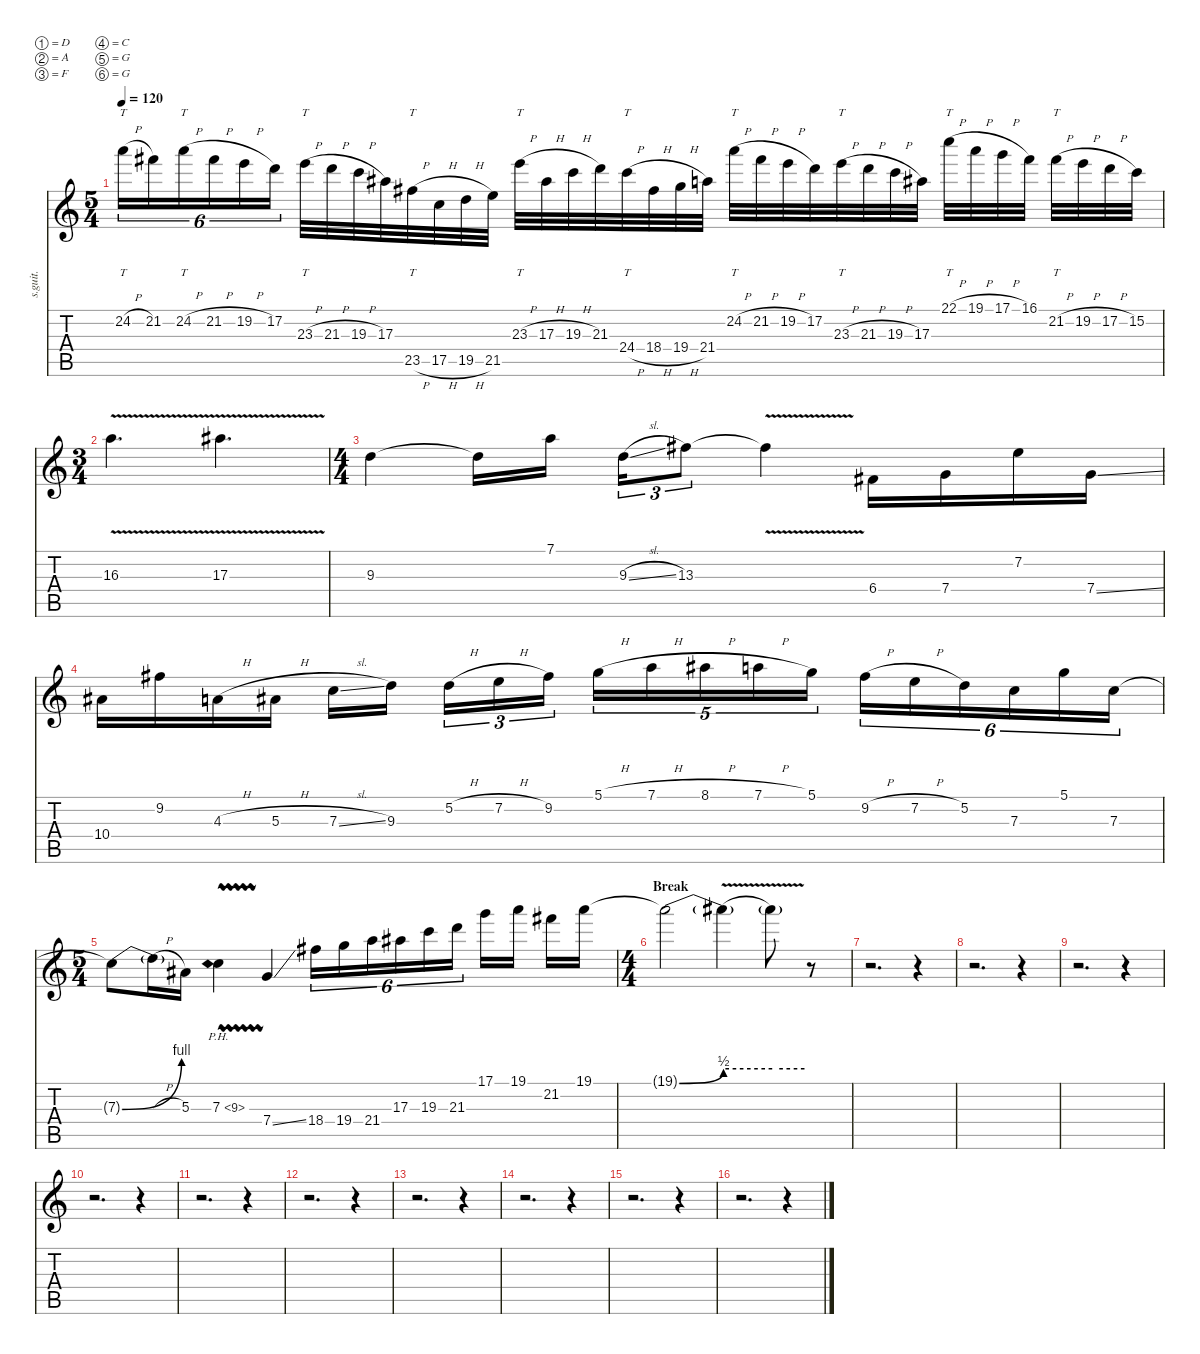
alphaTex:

\defaultSystemsLayout 4
\hideDynamics
\bracketExtendMode nobrackets
\track ("Rythm Guitar 1 (w/solo)" "s.guit.") {instrument distortionguitar}
\staff {score tabs}
\tuning (D4 A3 F3 C3 G2 G1)
\ts (5 4)
\beaming (8 2 2 2 2)
\tempo 120
\clef g2
\ks c
24.2{h}.16{tt tu (6 4) lyrics (0 "") lyrics (1 "") lyrics (2 "") lyrics (3 "") lyrics (4 "") dy mf} 21.2{acc #}.16{tu (6 4) lyrics (0 "") lyrics (1 "") lyrics (2 "") lyrics (3 "") lyrics (4 "")} 24.2{h}.16{tt tu (6 4) lyrics (0 "") lyrics (1 "") lyrics (2 "") lyrics (3 "") lyrics (4 "")} 21.2{h acc #}.16{tu (6 4) lyrics (0 "") lyrics (1 "") lyrics (2 "") lyrics (3 "") lyrics (4 "")} 19.2{h}.16{tu (6 4) lyrics (0 "") lyrics (1 "") lyrics (2 "") lyrics (3 "") lyrics (4 "")} 17.2.16{tu (6 4) lyrics (0 "") lyrics (1 "") lyrics (2 "") lyrics (3 "") lyrics (4 "")} 23.3{h}.32{tt lyrics (0 "") lyrics (1 "") lyrics (2 "") lyrics (3 "") lyrics (4 "")} 21.3{h}.32{lyrics (0 "") lyrics (1 "") lyrics (2 "") lyrics (3 "") lyrics (4 "")} 19.3{h}.32{lyrics (0 "") lyrics (1 "") lyrics (2 "") lyrics (3 "") lyrics (4 "")} 17.3{acc #}.32{lyrics (0 "") lyrics (1 "") lyrics (2 "") lyrics (3 "") lyrics (4 "")} 23.5{h acc #}.32{tt lyrics (0 "") lyrics (1 "") lyrics (2 "") lyrics (3 "") lyrics (4 "")} 17.5{h}.32{lyrics (0 "") lyrics (1 "") lyrics (2 "") lyrics (3 "") lyrics (4 "")} 19.5{h}.32{lyrics (0 "") lyrics (1 "") lyrics (2 "") lyrics (3 "") lyrics (4 "")} 21.5.32{lyrics (0 "") lyrics (1 "") lyrics (2 "") lyrics (3 "") lyrics (4 "")} 23.3{h}.32{tt lyrics (0 "") lyrics (1 "") lyrics (2 "") lyrics (3 "") lyrics (4 "")} 17.3{h acc #}.32{lyrics (0 "") lyrics (1 "") lyrics (2 "") lyrics (3 "") lyrics (4 "")} 19.3{h}.32{lyrics (0 "") lyrics (1 "") lyrics (2 "") lyrics (3 "") lyrics (4 "")} 21.3.32{lyrics (0 "") lyrics (1 "") lyrics (2 "") lyrics (3 "") lyrics (4 "")} 24.4{h}.32{tt lyrics (0 "") lyrics (1 "") lyrics (2 "") lyrics (3 "") lyrics (4 "")} 18.4{h acc #}.32{lyrics (0 "") lyrics (1 "") lyrics (2 "") lyrics (3 "") lyrics (4 "")} 19.4{h}.32{lyrics (0 "") lyrics (1 "") lyrics (2 "") lyrics (3 "") lyrics (4 "")} 21.4.32{lyrics (0 "") lyrics (1 "") lyrics (2 "") lyrics (3 "") lyrics (4 "")} 24.2{h}.32{tt lyrics (0 "") lyrics (1 "") lyrics (2 "") lyrics (3 "") lyrics (4 "")} 21.2{h acc #}.32{lyrics (0 "") lyrics (1 "") lyrics (2 "") lyrics (3 "") lyrics (4 "")} 19.2{h}.32{lyrics (0 "") lyrics (1 "") lyrics (2 "") lyrics (3 "") lyrics (4 "")} 17.2.32{lyrics (0 "") lyrics (1 "") lyrics (2 "") lyrics (3 "") lyrics (4 "")} 23.3{h}.32{tt lyrics (0 "") lyrics (1 "") lyrics (2 "") lyrics (3 "") lyrics (4 "")} 21.3{h}.32{lyrics (0 "") lyrics (1 "") lyrics (2 "") lyrics (3 "") lyrics (4 "")} 19.3{h}.32{lyrics (0 "") lyrics (1 "") lyrics (2 "") lyrics (3 "") lyrics (4 "")} 17.3{acc #}.32{lyrics (0 "") lyrics (1 "") lyrics (2 "") lyrics (3 "") lyrics (4 "")} 22.1{h}.32{tt lyrics (0 "") lyrics (1 "") lyrics (2 "") lyrics (3 "") lyrics (4 "")} 19.1{h}.32{lyrics (0 "") lyrics (1 "") lyrics (2 "") lyrics (3 "") lyrics (4 "")} 17.1{h}.32{lyrics (0 "") lyrics (1 "") lyrics (2 "") lyrics (3 "") lyrics (4 "")} 16.1{acc #}.32{lyrics (0 "") lyrics (1 "") lyrics (2 "") lyrics (3 "") lyrics (4 "")} 21.2{h acc #}.32{tt lyrics (0 "") lyrics (1 "") lyrics (2 "") lyrics (3 "") lyrics (4 "")} 19.2{h}.32{lyrics (0 "") lyrics (1 "") lyrics (2 "") lyrics (3 "") lyrics (4 "")} 17.2{h}.32{lyrics (0 "") lyrics (1 "") lyrics (2 "") lyrics (3 "") lyrics (4 "")} 15.2.32{lyrics (0 "") lyrics (1 "") lyrics (2 "") lyrics (3 "") lyrics (4 "")} |
\ts (3 4)
\beaming (8 2 2 2 2)
16.3{v}.4{d lyrics (0 "") lyrics (1 "") lyrics (2 "") lyrics (3 "") lyrics (4 "")} 17.3{v acc #}.4{d lyrics (0 "") lyrics (1 "") lyrics (2 "") lyrics (3 "") lyrics (4 "")} |
\ts (4 4)
\beaming (8 2 2 2 2)
9.3.4{lyrics (0 "") lyrics (1 "") lyrics (2 "") lyrics (3 "") lyrics (4 "")} 9.3{t}.16{lyrics (0 "") lyrics (1 "") lyrics (2 "") lyrics (3 "") lyrics (4 "")} 7.1.16{lyrics (0 "") lyrics (1 "") lyrics (2 "") lyrics (3 "") lyrics (4 "")} 9.3{sl}.16{tu (3 2) lyrics (0 "") lyrics (1 "") lyrics (2 "") lyrics (3 "") lyrics (4 "") dy mp} 13.3{acc #}.8{tu (3 2) lyrics (0 "") lyrics (1 "") lyrics (2 "") lyrics (3 "") lyrics (4 "") dy mf} 13.3{v t acc #}.4{lyrics (0 "") lyrics (1 "") lyrics (2 "") lyrics (3 "") lyrics (4 "")} 6.4{acc #}.16{lyrics (0 "") lyrics (1 "") lyrics (2 "") lyrics (3 "") lyrics (4 "")} 7.4.16{lyrics (0 "") lyrics (1 "") lyrics (2 "") lyrics (3 "") lyrics (4 "")} 7.2.16{lyrics (0 "") lyrics (1 "") lyrics (2 "") lyrics (3 "") lyrics (4 "")} 7.4{ss}.16{lyrics (0 "") lyrics (1 "") lyrics (2 "") lyrics (3 "") lyrics (4 "")} |
10.4{acc #}.16{lyrics (0 "") lyrics (1 "") lyrics (2 "") lyrics (3 "") lyrics (4 "")} 9.2{acc #}.16{lyrics (0 "") lyrics (1 "") lyrics (2 "") lyrics (3 "") lyrics (4 "")} 4.3{h}.16{lyrics (0 "") lyrics (1 "") lyrics (2 "") lyrics (3 "") lyrics (4 "")} 5.3{h acc #}.16{lyrics (0 "") lyrics (1 "") lyrics (2 "") lyrics (3 "") lyrics (4 "")} 7.3{sl}.16{lyrics (0 "") lyrics (1 "") lyrics (2 "") lyrics (3 "") lyrics (4 "")} 9.3.16{lyrics (0 "") lyrics (1 "") lyrics (2 "") lyrics (3 "") lyrics (4 "")} 5.2{h}.16{tu (3 2) lyrics (0 "") lyrics (1 "") lyrics (2 "") lyrics (3 "") lyrics (4 "")} 7.2{h}.16{tu (3 2) lyrics (0 "") lyrics (1 "") lyrics (2 "") lyrics (3 "") lyrics (4 "")} 9.2{acc #}.16{tu (3 2) lyrics (0 "") lyrics (1 "") lyrics (2 "") lyrics (3 "") lyrics (4 "")} 5.1{h}.16{tu (5 4) lyrics (0 "") lyrics (1 "") lyrics (2 "") lyrics (3 "") lyrics (4 "")} 7.1{h}.16{tu (5 4) lyrics (0 "") lyrics (1 "") lyrics (2 "") lyrics (3 "") lyrics (4 "")} 8.1{h acc #}.16{tu (5 4) lyrics (0 "") lyrics (1 "") lyrics (2 "") lyrics (3 "") lyrics (4 "")} 7.1{h}.16{tu (5 4) lyrics (0 "") lyrics (1 "") lyrics (2 "") lyrics (3 "") lyrics (4 "")} 5.1.16{tu (5 4) lyrics (0 "") lyrics (1 "") lyrics (2 "") lyrics (3 "") lyrics (4 "")} 9.2{h acc #}.16{tu (6 4) lyrics (0 "") lyrics (1 "") lyrics (2 "") lyrics (3 "") lyrics (4 "")} 7.2{h}.16{tu (6 4) lyrics (0 "") lyrics (1 "") lyrics (2 "") lyrics (3 "") lyrics (4 "")} 5.2.16{tu (6 4) lyrics (0 "") lyrics (1 "") lyrics (2 "") lyrics (3 "") lyrics (4 "")} 7.3.16{tu (6 4) lyrics (0 "") lyrics (1 "") lyrics (2 "") lyrics (3 "") lyrics (4 "")} 5.1.16{tu (6 4) lyrics (0 "") lyrics (1 "") lyrics (2 "") lyrics (3 "") lyrics (4 "")} 7.3.16{tu (6 4) lyrics (0 "") lyrics (1 "") lyrics (2 "") lyrics (3 "") lyrics (4 "")} |
\ts (5 4)
\beaming (8 2 2 2 2)
7.3{be (bend 0 0 60 4) t}.8{lyrics (0 "") lyrics (1 "") lyrics (2 "") lyrics (3 "") lyrics (4 "")} 7.3{h t}.16{lyrics (0 "") lyrics (1 "") lyrics (2 "") lyrics (3 "") lyrics (4 "")} 5.3{acc #}.16{lyrics (0 "") lyrics (1 "") lyrics (2 "") lyrics (3 "") lyrics (4 "")} 7.3{ph 2 vw}.4{lyrics (0 "") lyrics (1 "") lyrics (2 "") lyrics (3 "") lyrics (4 "")} 7.4{ss}.4{lyrics (0 "") lyrics (1 "") lyrics (2 "") lyrics (3 "") lyrics (4 "")} 18.4{acc #}.16{tu (6 4) lyrics (0 "") lyrics (1 "") lyrics (2 "") lyrics (3 "") lyrics (4 "")} 19.4.16{tu (6 4) lyrics (0 "") lyrics (1 "") lyrics (2 "") lyrics (3 "") lyrics (4 "")} 21.4.16{tu (6 4) lyrics (0 "") lyrics (1 "") lyrics (2 "") lyrics (3 "") lyrics (4 "")} 17.3{acc #}.16{tu (6 4) lyrics (0 "") lyrics (1 "") lyrics (2 "") lyrics (3 "") lyrics (4 "")} 19.3.16{tu (6 4) lyrics (0 "") lyrics (1 "") lyrics (2 "") lyrics (3 "") lyrics (4 "")} 21.3.16{tu (6 4) lyrics (0 "") lyrics (1 "") lyrics (2 "") lyrics (3 "") lyrics (4 "")} 17.1.16{lyrics (0 "") lyrics (1 "") lyrics (2 "") lyrics (3 "") lyrics (4 "")} 19.1.16{lyrics (0 "") lyrics (1 "") lyrics (2 "") lyrics (3 "") lyrics (4 "")} 21.2{acc #}.16{lyrics (0 "") lyrics (1 "") lyrics (2 "") lyrics (3 "") lyrics (4 "")} 19.1.16{lyrics (0 "") lyrics (1 "") lyrics (2 "") lyrics (3 "") lyrics (4 "")} |
\ts (4 4)
\beaming (8 2 2 2 2)
\section ("" "Break")
19.1{be (bend 0 0 60 2) t}.2{lyrics (0 "") lyrics (1 "") lyrics (2 "") lyrics (3 "") lyrics (4 "")} 19.1{be (hold 0 2 60 2) v t}.4{lyrics (0 "") lyrics (1 "") lyrics (2 "") lyrics (3 "") lyrics (4 "")} 19.1{be (hold 0 2 60 2) t}.8{lyrics (0 "") lyrics (1 "") lyrics (2 "") lyrics (3 "") lyrics (4 "")} r.8 |
r.2{d} r.4 |
r.2{d} r.4 |
r.2{d} r.4 |
r.2{d} r.4 |
r.2{d} r.4 |
r.2{d} r.4 |
r.2{d} r.4 |
r.2{d} r.4 |
r.2{d} r.4 |
r.2{d} r.4
